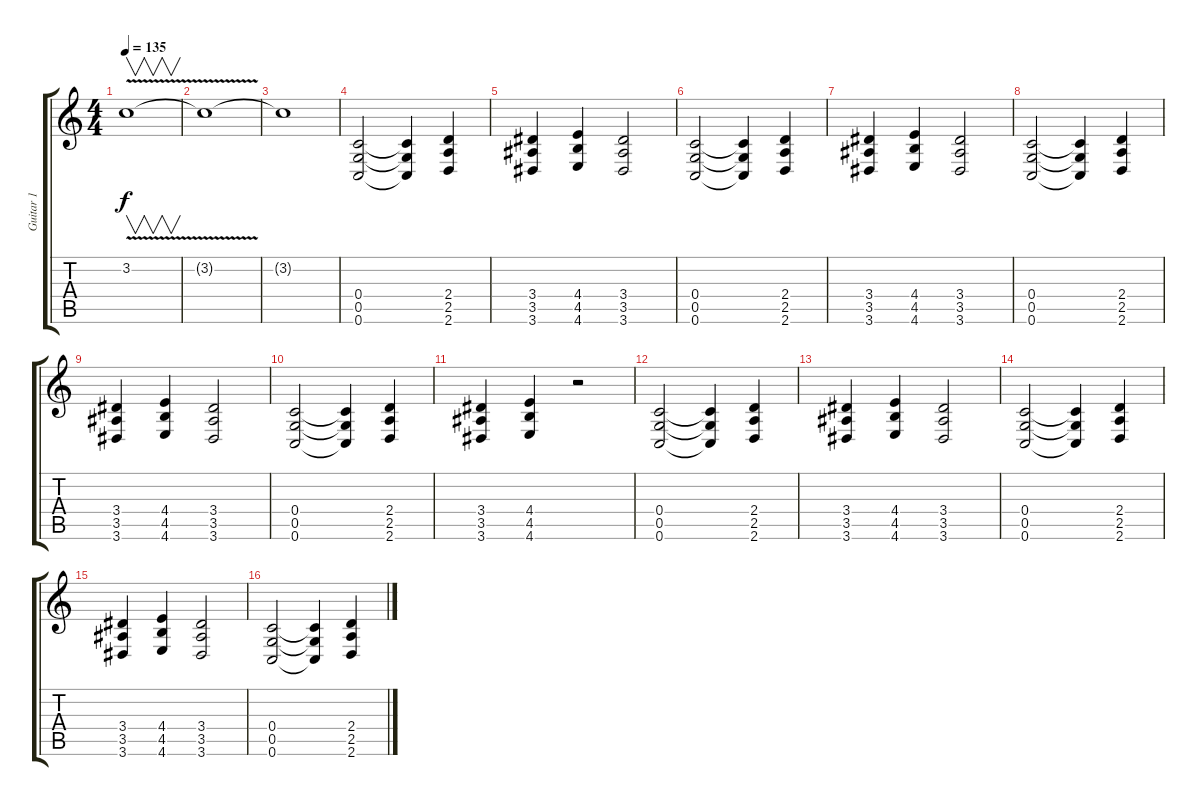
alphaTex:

\track ("Guitar 1" "Guitar 1") {instrument distortionguitar}
\staff {score tabs}
\tuning (D4 A3 F3 C3 G2 C2) {hide}
\ts (4 4)
\tempo 135
\clef g2
\ks c
3.2{v}.1{v dy f} |
3.2{t}.1 |
3.2{t}.1 |
(0.4 0.5 0.6).2 (0.4{t} 0.5{t} 0.6{t}).4 (2.4 2.5 2.6).4 |
(3.4 3.5 3.6).4 (4.4 4.5 4.6).4 (3.4 3.5 3.6).2 |
(0.4 0.5 0.6).2 (0.4{t} 0.5{t} 0.6{t}).4 (2.4 2.5 2.6).4 |
(3.4 3.5 3.6).4 (4.4 4.5 4.6).4 (3.4 3.5 3.6).2 |
(0.4 0.5 0.6).2 (0.4{t} 0.5{t} 0.6{t}).4 (2.4 2.5 2.6).4 |
(3.4 3.5 3.6).4 (4.4 4.5 4.6).4 (3.4 3.5 3.6).2 |
(0.4 0.5 0.6).2 (0.4{t} 0.5{t} 0.6{t}).4 (2.4 2.5 2.6).4 |
(3.4 3.5 3.6).4 (4.4 4.5 4.6).4 r.2 |
(0.4 0.5 0.6).2 (0.4{t} 0.5{t} 0.6{t}).4 (2.4 2.5 2.6).4 |
(3.4 3.5 3.6).4 (4.4 4.5 4.6).4 (3.4 3.5 3.6).2 |
(0.4 0.5 0.6).2 (0.4{t} 0.5{t} 0.6{t}).4 (2.4 2.5 2.6).4 |
(3.4 3.5 3.6).4 (4.4 4.5 4.6).4 (3.4 3.5 3.6).2 |
(0.4 0.5 0.6).2 (0.4{t} 0.5{t} 0.6{t}).4 (2.4 2.5 2.6).4
